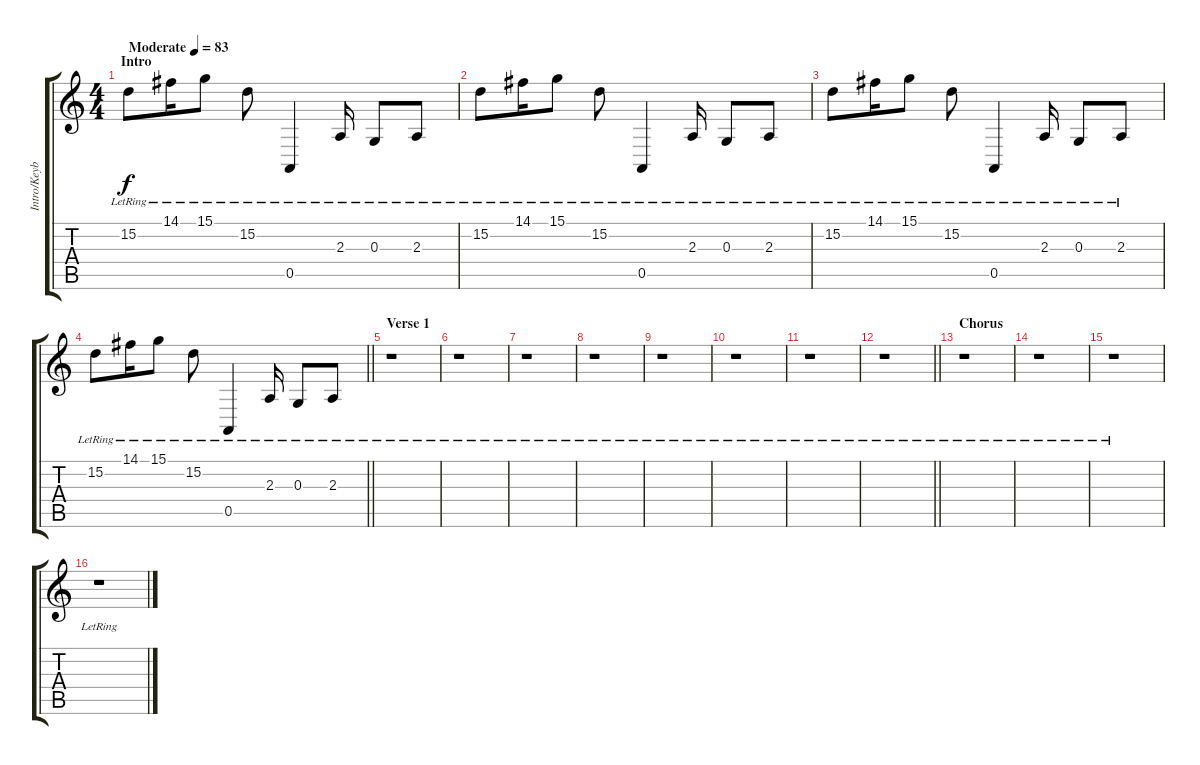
\track ("Intro/Keyboard" "Intro/Keyb") {instrument electricpiano2}
\staff {score tabs}
\tuning (E4 B3 G3 D3 A2 E2) {hide}
\ts (4 4)
\section ("" "Intro")
\tempo (83 "Moderate")
\clef g2
\ks c
15.2{lr}.8{dy f instrument electricpiano2} 14.1{lr}.16 15.1{lr}.8 15.2{lr}.8 0.5{lr}.4 2.3{lr}.16 0.3{lr}.8 2.3{lr}.8 |
15.2{lr}.8 14.1{lr}.16 15.1{lr}.8 15.2{lr}.8 0.5{lr}.4 2.3{lr}.16 0.3{lr}.8 2.3{lr}.8 |
15.2{lr}.8 14.1{lr}.16 15.1{lr}.8 15.2{lr}.8 0.5{lr}.4 2.3{lr}.16 0.3{lr}.8 2.3{lr}.8 |
\barLineRight lightlight
15.2{lr}.8 14.1{lr}.16 15.1{lr}.8 15.2{lr}.8 0.5{lr}.4 2.3{lr}.16 0.3{lr}.8 2.3{lr}.8 |
\section ("" "Verse 1")
r.1 |
r.1 |
r.1 |
r.1 |
r.1 |
r.1 |
r.1 |
\barLineRight lightlight
r.1 |
\section ("" "Chorus")
r.1 |
r.1 |
r.1 |
r.1
